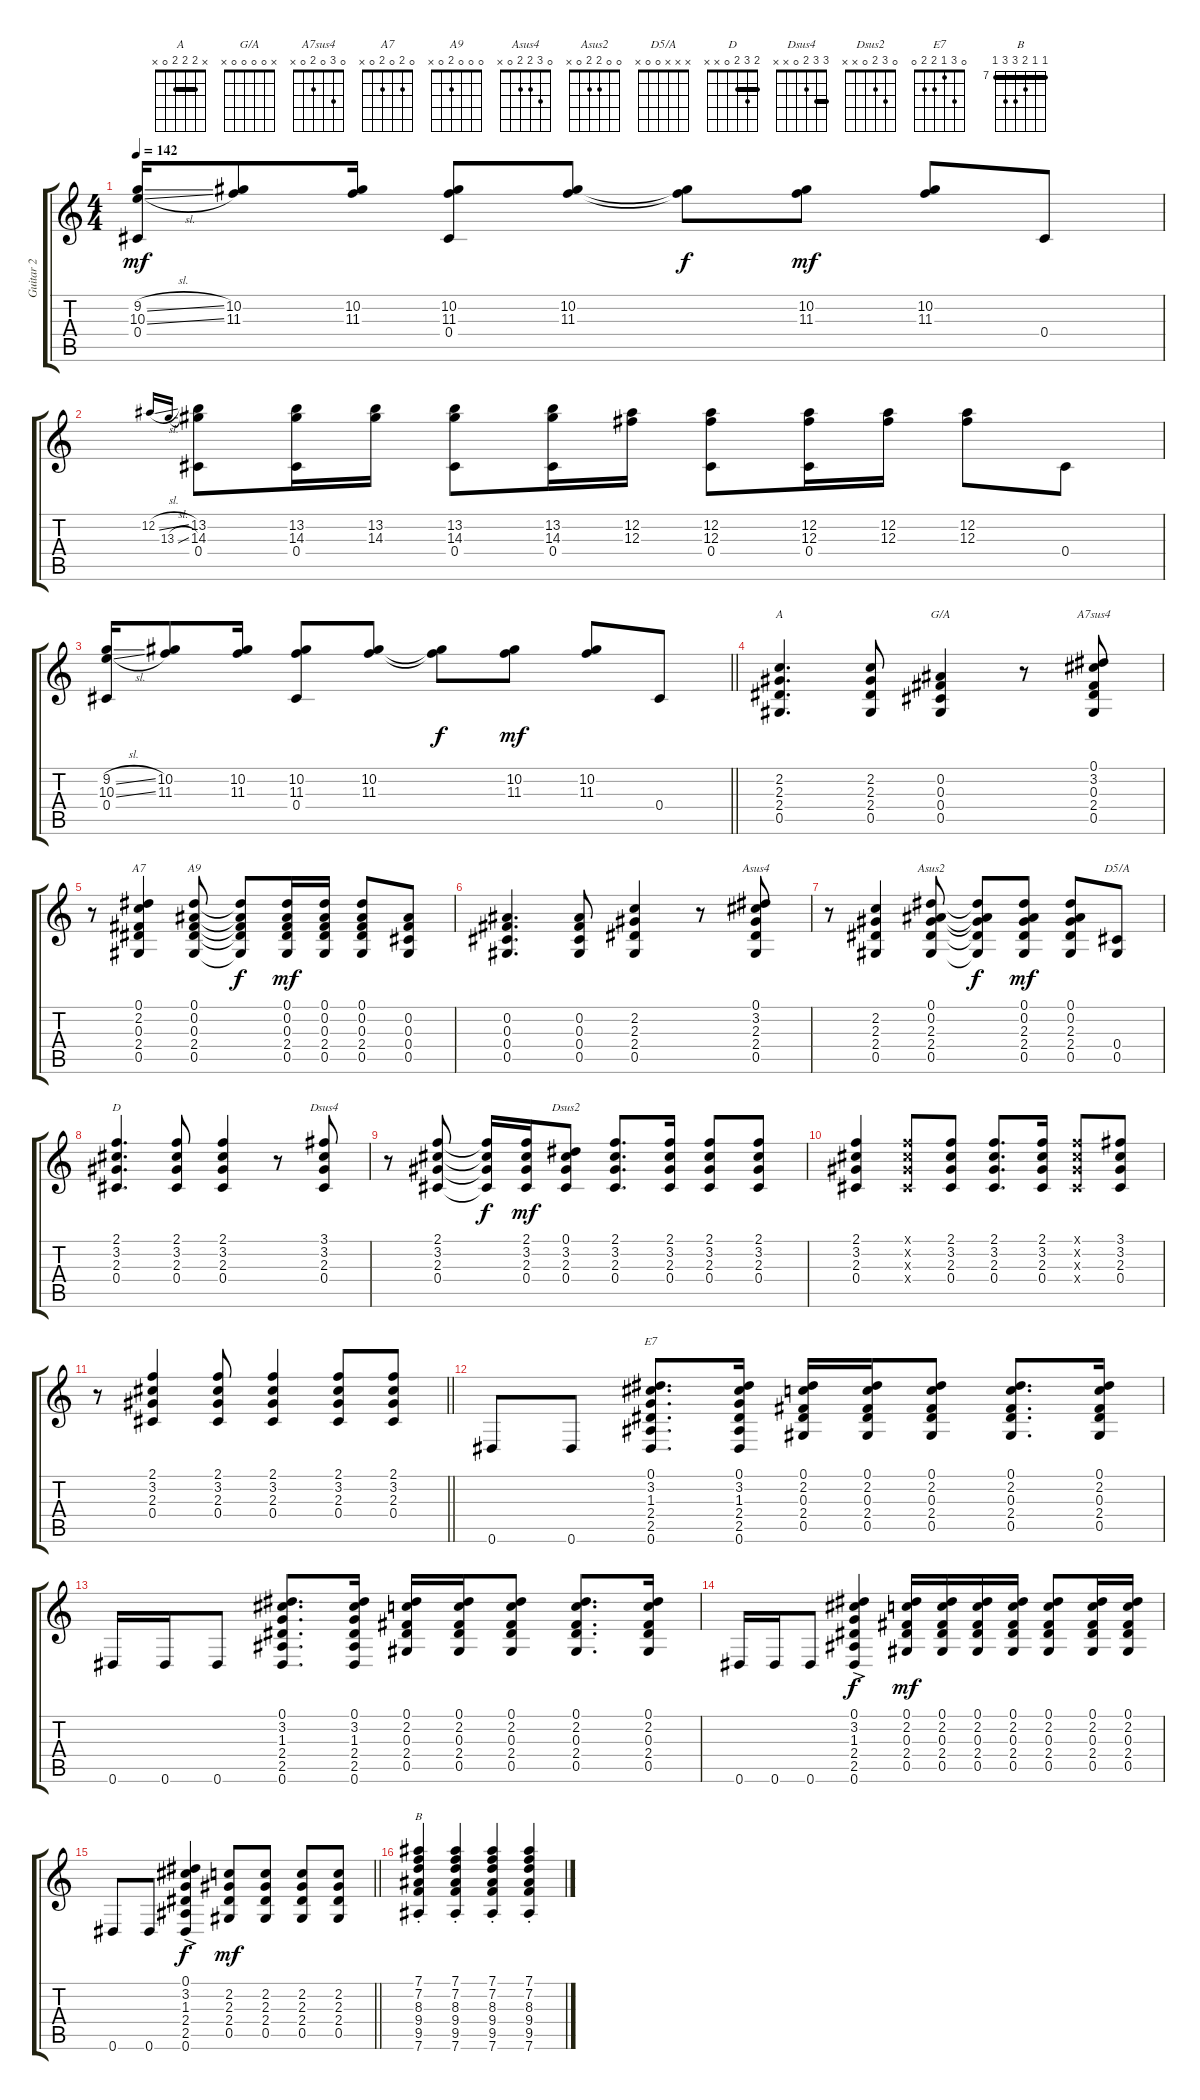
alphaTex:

\track ("Guitar 2" "Guitar 2") {instrument acousticguitarnylon}
\staff {score tabs}
\tuning (Eb4 Bb3 Gb3 Db3 Ab2 Eb2) {hide}
\chord ("A" x 2 2 2 0 x) {barre 2}
\chord ("G/A" x 0 0 0 0 x)
\chord ("A7sus4" 0 3 0 2 0 x)
\chord ("A7" 0 2 0 2 0 x)
\chord ("A9" 0 0 0 2 0 x)
\chord ("Asus4" 0 3 2 2 0 x)
\chord ("Asus2" 0 0 2 2 0 x)
\chord ("D5/A" x x x 0 0 x)
\chord ("D" 2 3 2 0 x x) {barre 2}
\chord ("Dsus4" 3 3 2 0 x x) {barre 3}
\chord ("Dsus2" 0 3 2 0 x x)
\chord ("E7" 0 3 1 2 2 0)
\chord ("B" 7 7 8 9 9 7) {firstfret 7 barre 7}
\ts (4 4)
\tempo 142
\clef g2
\ks c
(9.2{sl} 10.3{sl} 0.4).16{dy mf} (10.2 11.3).8 (10.2 11.3).16 (10.2 11.3 0.4).8 (10.2 11.3).8 (10.2{t} 11.3{t}).8{dy f} (10.2 11.3).8{dy mf} (10.2 11.3).8 0.4.8 |
12.2{sl}.16{gr onbeat} 13.3{sl}.16{gr onbeat} (13.2 14.3 0.4).8 (13.2 14.3 0.4).16 (13.2 14.3).16 (13.2 14.3 0.4).8 (13.2 14.3 0.4).16 (12.2 12.3).16 (12.2 12.3 0.4).8 (12.2 12.3 0.4).16 (12.2 12.3).16 (12.2 12.3).8 0.4.8 |
\barLineRight lightlight
(9.2{sl} 10.3{sl} 0.4).16 (10.2 11.3).8 (10.2 11.3).16 (10.2 11.3 0.4).8 (10.2 11.3).8 (10.2{t} 11.3{t}).8{dy f} (10.2 11.3).8{dy mf} (10.2 11.3).8 0.4.8 |
(2.2 2.3 2.4 0.5).4{d ch "A"} (2.2 2.3 2.4 0.5).8 (0.2 0.3 0.4 0.5).4{ch "G/A"} r.8 (0.1 3.2 0.3 2.4 0.5).8{ch "A7sus4"} |
r.8 (0.1 2.2 0.3 2.4 0.5).4{ch "A7"} (0.1 0.2 0.3 2.4 0.5).8{ch "A9"} (0.1{t} 0.2{t} 0.3{t} 2.4{t} 0.5{t}).8{dy f} (0.1 0.2 0.3 2.4 0.5).16{dy mf} (0.1 0.2 0.3 2.4 0.5).16 (0.1 0.2 0.3 2.4 0.5).8 (0.2 0.3 0.4 0.5).8 |
(0.2 0.3 0.4 0.5).4{d} (0.2 0.3 0.4 0.5).8 (2.2 2.3 2.4 0.5).4 r.8 (0.1 3.2 2.3 2.4 0.5).8{ch "Asus4"} |
r.8 (2.2 2.3 2.4 0.5).4 (0.1 0.2 2.3 2.4 0.5).8{ch "Asus2"} (0.1{t} 0.2{t} 2.3{t} 2.4{t} 0.5{t}).8{dy f} (0.1 0.2 2.3 2.4 0.5).8{dy mf} (0.1 0.2 2.3 2.4 0.5).8 (0.4 0.5).8{ch "D5/A"} |
(2.1 3.2 2.3 0.4).4{d ch "D"} (2.1 3.2 2.3 0.4).8 (2.1 3.2 2.3 0.4).4 r.8 (3.1 3.2 2.3 0.4).8{ch "Dsus4"} |
r.8 (2.1 3.2 2.3 0.4).8 (2.1{t} 3.2{t} 2.3{t} 0.4{t}).16{dy f} (2.1 3.2 2.3 0.4).16{dy mf} (0.1 3.2 2.3 0.4).8{ch "Dsus2"} (2.1 3.2 2.3 0.4).8{d} (2.1 3.2 2.3 0.4).16 (2.1 3.2 2.3 0.4).8 (2.1 3.2 2.3 0.4).8 |
(2.1 3.2 2.3 0.4).4 (2.1{x} 3.2{x} 2.3{x} 0.4{x}).8 (2.1 3.2 2.3 0.4).8 (2.1 3.2 2.3 0.4).8{d} (2.1 3.2 2.3 0.4).16 (2.1{x} 3.2{x} 2.3{x} 0.4{x}).8 (3.1 3.2 2.3 0.4).8 |
\barLineRight lightlight
r.8 (2.1 3.2 2.3 0.4).4 (2.1 3.2 2.3 0.4).8 (2.1 3.2 2.3 0.4).4 (2.1 3.2 2.3 0.4).8 (2.1 3.2 2.3 0.4).8 |
0.6.8 0.6.8 (0.1 3.2 1.3 2.4 2.5 0.6).8{d ch "E7"} (0.1 3.2 1.3 2.4 2.5 0.6).16 (0.1 2.2 0.3 2.4 0.5).16 (0.1 2.2 0.3 2.4 0.5).16 (0.1 2.2 0.3 2.4 0.5).8 (0.1 2.2 0.3 2.4 0.5).8{d} (0.1 2.2 0.3 2.4 0.5).16 |
0.6.16 0.6.16 0.6.8 (0.1 3.2 1.3 2.4 2.5 0.6).8{d} (0.1 3.2 1.3 2.4 2.5 0.6).16 (0.1 2.2 0.3 2.4 0.5).16 (0.1 2.2 0.3 2.4 0.5).16 (0.1 2.2 0.3 2.4 0.5).8 (0.1 2.2 0.3 2.4 0.5).8{d} (0.1 2.2 0.3 2.4 0.5).16 |
0.6.16 0.6.16 0.6.8 (0.1{ac} 3.2{ac} 1.3{ac} 2.4{ac} 2.5{ac} 0.6{ac}).4{dy f} (0.1 2.2 0.3 2.4 0.5).16{dy mf} (0.1 2.2 0.3 2.4 0.5).16 (0.1 2.2 0.3 2.4 0.5).16 (0.1 2.2 0.3 2.4 0.5).16 (0.1 2.2 0.3 2.4 0.5).8 (0.1 2.2 0.3 2.4 0.5).16 (0.1 2.2 0.3 2.4 0.5).16 |
\barLineRight lightlight
0.6.8 0.6.8 (0.1{ac} 3.2{ac} 1.3{ac} 2.4{ac} 2.5{ac} 0.6{ac}).4{dy f} (2.2 2.3 2.4 0.5).8{dy mf} (2.2 2.3 2.4 0.5).8 (2.2 2.3 2.4 0.5).8 (2.2 2.3 2.4 0.5).8 |
(7.1{st} 7.2{st} 8.3{st} 9.4{st} 9.5{st} 7.6{st}).4{ch "B"} (7.1{st} 7.2{st} 8.3{st} 9.4{st} 9.5{st} 7.6{st}).4 (7.1{st} 7.2{st} 8.3{st} 9.4{st} 9.5{st} 7.6{st}).4 (7.1{st} 7.2{st} 8.3{st} 9.4{st} 9.5{st} 7.6{st}).4
